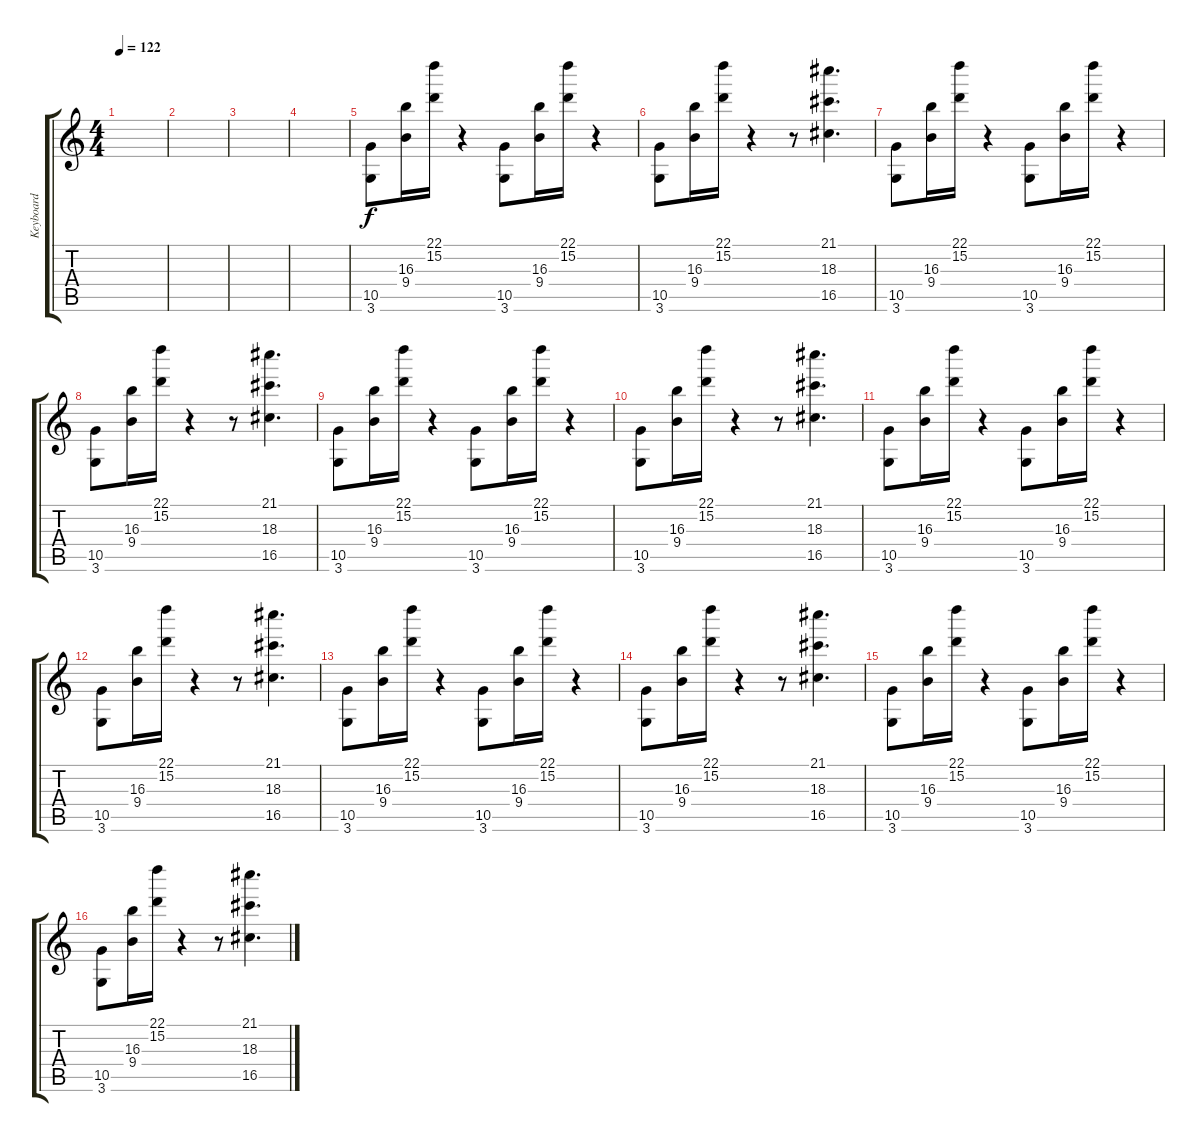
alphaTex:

\track ("Keyboard" "Keyboard") {instrument electricguitarmuted}
\staff {score tabs}
\tuning (E4 B3 G3 D3 A2 E2) {hide}
\ts (4 4)
\tempo 122
\clef g2
\ks c
|
|
|
|
(10.5 3.6).8{dy f volume 7} (16.3 9.4).16 (22.1 15.2).16 r.4 (10.5 3.6).8 (16.3 9.4).16 (22.1 15.2).16 r.4 |
(10.5 3.6).8 (16.3 9.4).16 (22.1 15.2).16 r.4 r.8 (21.1 18.3 16.5).4{d} |
(10.5 3.6).8 (16.3 9.4).16 (22.1 15.2).16 r.4 (10.5 3.6).8 (16.3 9.4).16 (22.1 15.2).16 r.4 |
(10.5 3.6).8 (16.3 9.4).16 (22.1 15.2).16 r.4 r.8 (21.1 18.3 16.5).4{d} |
(10.5 3.6).8{volume 14} (16.3 9.4).16 (22.1 15.2).16 r.4 (10.5 3.6).8 (16.3 9.4).16 (22.1 15.2).16 r.4 |
(10.5 3.6).8 (16.3 9.4).16 (22.1 15.2).16 r.4 r.8 (21.1 18.3 16.5).4{d} |
(10.5 3.6).8 (16.3 9.4).16 (22.1 15.2).16 r.4 (10.5 3.6).8 (16.3 9.4).16 (22.1 15.2).16 r.4 |
(10.5 3.6).8 (16.3 9.4).16 (22.1 15.2).16 r.4 r.8 (21.1 18.3 16.5).4{d} |
(10.5 3.6).8 (16.3 9.4).16 (22.1 15.2).16 r.4 (10.5 3.6).8 (16.3 9.4).16 (22.1 15.2).16 r.4 |
(10.5 3.6).8 (16.3 9.4).16 (22.1 15.2).16 r.4 r.8 (21.1 18.3 16.5).4{d} |
(10.5 3.6).8 (16.3 9.4).16 (22.1 15.2).16 r.4 (10.5 3.6).8 (16.3 9.4).16 (22.1 15.2).16 r.4 |
(10.5 3.6).8 (16.3 9.4).16 (22.1 15.2).16 r.4 r.8 (21.1 18.3 16.5).4{d}
